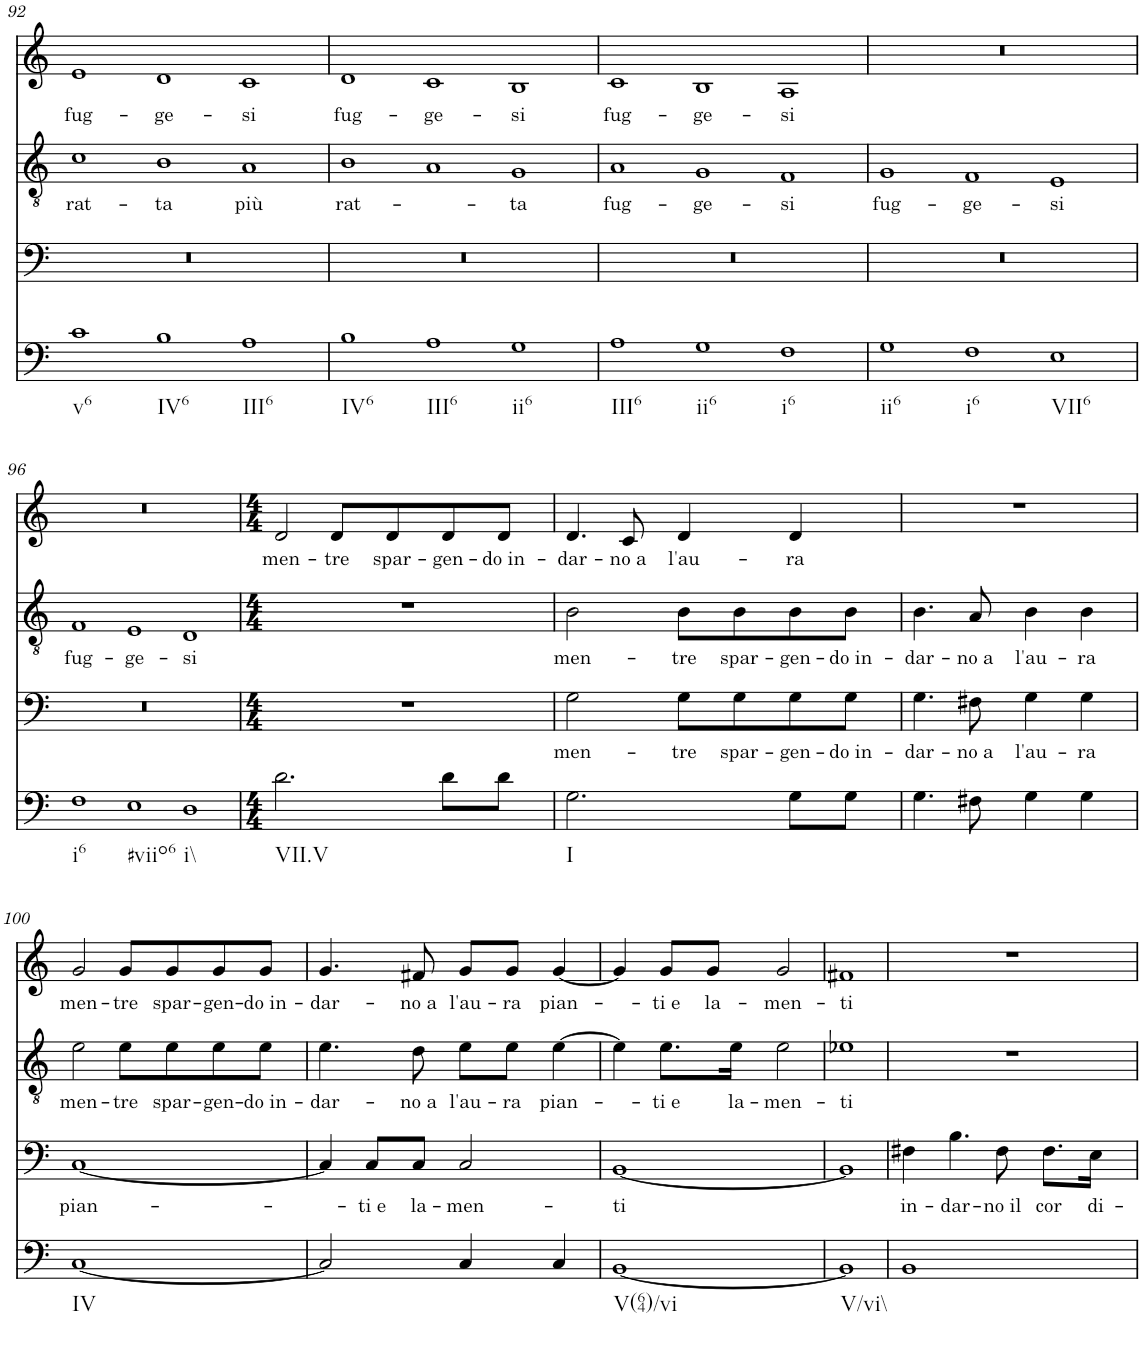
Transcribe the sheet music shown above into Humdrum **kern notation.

**kern	**kern	**text	**kern	**text	**kern	**text
*part4	*part3	*part3	*part2	*part2	*part1	*part1
*staff4	*staff3	*staff3	*staff2	*staff2	*staff1	*staff1
*I"unbenannt4	*I"unbenannt3	*	*I"unbenannt2	*	*I"unbenannt1	*
!!LO:PB:g=z
*clefF4	*clefF4	*	*clefGv2	*	*clefG2	*
*k[]	*k[]	*	*k[]	*	*k[]	*
*M3/1	*M3/1	*	*M3/1	*	*M3/1	*
=92	=92	=92	=92	=92	=92	=92
!LO:TX:b:t=v6	!	!	!	!	!	!
!	!	!	!	!LO:LY:b	!	!LO:LY:b
1c	0.r	.	1c	rat-	1e	fug-
!LO:TX:b:t=IV6	!	!	!	!	!	!
!	!	!	!	!LO:LY:b	!	!LO:LY:b
1B	.	.	1B	ta	1d	ge-
!LO:TX:b:t=III6	!	!	!	!	!	!
!	!	!	!	!LO:LY:b	!	!LO:LY:b
1A	.	.	1A	più	1c	si
=93	=93	=93	=93	=93	=93	=93
!LO:TX:b:t=IV6	!	!	!	!	!	!
!	!	!	!	!LO:LY:b	!	!LO:LY:b
1B	0.r	.	1B	rat-	1d	fug-
!LO:TX:b:t=III6	!	!	!	!	!	!
!	!	!	!	!	!	!LO:LY:b
1A	.	.	1A	.	1c	ge-
!LO:TX:b:t=ii6	!	!	!	!	!	!
!	!	!	!	!LO:LY:b	!	!LO:LY:b
1G	.	.	1G	ta	1B	si
=94	=94	=94	=94	=94	=94	=94
!LO:TX:b:t=III6	!	!	!	!	!	!
!	!	!	!	!LO:LY:b	!	!LO:LY:b
1A	0.r	.	1A	fug-	1c	fug-
!LO:TX:b:t=ii6	!	!	!	!	!	!
!	!	!	!	!LO:LY:b	!	!LO:LY:b
1G	.	.	1G	ge-	1B	ge-
!LO:TX:b:t=i6	!	!	!	!	!	!
!	!	!	!	!LO:LY:b	!	!LO:LY:b
1F	.	.	1F	si	1A	si
=95	=95	=95	=95	=95	=95	=95
!LO:TX:b:t=ii6	!	!	!	!	!	!
!	!	!	!	!LO:LY:b	!	!
1G	0.r	.	1G	fug-	0.r	.
!LO:TX:b:t=i6	!	!	!	!	!	!
!	!	!	!	!LO:LY:b	!	!
1F	.	.	1F	ge-	.	.
!LO:TX:b:t=VII6	!	!	!	!	!	!
!	!	!	!	!LO:LY:b	!	!
1E	.	.	1E	si	.	.
!!LO:LB:g=z
=96	=96	=96	=96	=96	=96	=96
!LO:TX:b:t=i6	!	!	!	!	!	!
!	!	!	!	!LO:LY:b	!	!
1F	0.r	.	1F	fug-	0.r	.
!LO:TX:b:t=#viio6	!	!	!	!	!	!
!	!	!	!	!LO:LY:b	!	!
1E	.	.	1E	ge-	.	.
!LO:TX:b:t=i\\	!	!	!	!	!	!
!	!	!	!	!LO:LY:b	!	!
1D	.	.	1D	si	.	.
=97	=97	=97	=97	=97	=97	=97
*M4/4	*M4/4	*	*M4/4	*	*M4/4	*
!LO:TX:b:t=VII.V	!	!	!	!	!	!
!	!	!	!	!	!	!LO:LY:b
2.d\	1r	.	1r	.	2d/	men-
!	!	!	!	!	!	!LO:LY:b
.	.	.	.	.	8d/L	tre
!	!	!	!	!	!	!LO:LY:b
.	.	.	.	.	8d/	spar-
!	!	!	!	!	!	!LO:LY:b
8d\L	.	.	.	.	8d/	gen-
!	!	!	!	!	!	!LO:LY:b
8d\J	.	.	.	.	8d/J	do in-
=98	=98	=98	=98	=98	=98	=98
!LO:TX:b:t=I	!	!	!	!	!	!
!	!	!LO:LY:b	!	!LO:LY:b	!	!LO:LY:b
2.G\	2G\	men-	2B\	men-	4.d/	dar-
!	!	!	!	!	!	!LO:LY:b
.	.	.	.	.	8c/	no a
!	!	!LO:LY:b	!	!LO:LY:b	!	!LO:LY:b
.	8G\L	tre	8B\L	tre	4d/	l'au-
!	!	!LO:LY:b	!	!LO:LY:b	!	!
.	8G\	spar-	8B\	spar-	.	.
!	!	!LO:LY:b	!	!LO:LY:b	!	!LO:LY:b
8G\L	8G\	gen-	8B\	gen-	4d/	ra
!	!	!LO:LY:b	!	!LO:LY:b	!	!
8G\J	8G\J	do in-	8B\J	do in-	.	.
=99	=99	=99	=99	=99	=99	=99
!	!	!LO:LY:b	!	!LO:LY:b	!	!
4.G\	4.G\	dar-	4.B\	dar-	1r	.
!	!	!LO:LY:b	!	!LO:LY:b	!	!
8F#X\	8F#X\	no a	8A/	no a	.	.
!	!	!LO:LY:b	!	!LO:LY:b	!	!
4G\	4G\	l'au-	4B\	l'au-	.	.
!	!	!LO:LY:b	!	!LO:LY:b	!	!
4G\	4G\	ra	4B\	ra	.	.
!!LO:LB:g=z
=100	=100	=100	=100	=100	=100	=100
!LO:TX:b:t=IV	!	!	!	!	!	!
!	!	!LO:LY:b	!	!LO:LY:b	!	!LO:LY:b
[1C	[1C	pian-	2e\	men-	2g/	men-
!	!	!	!	!LO:LY:b	!	!LO:LY:b
.	.	.	8e\L	tre	8g/L	tre
!	!	!	!	!LO:LY:b	!	!LO:LY:b
.	.	.	8e\	spar-	8g/	spar-
!	!	!	!	!LO:LY:b	!	!LO:LY:b
.	.	.	8e\	gen-	8g/	gen-
!	!	!	!	!LO:LY:b	!	!LO:LY:b
.	.	.	8e\J	do in-	8g/J	do in-
=101	=101	=101	=101	=101	=101	=101
!	!	!	!	!LO:LY:b	!	!LO:LY:b
2C/]	4C/]	.	4.e\	dar-	4.g/	dar-
!	!	!LO:LY:b	!	!	!	!
.	8C/L	ti e	.	.	.	.
!	!	!LO:LY:b	!	!LO:LY:b	!	!LO:LY:b
.	8C/J	la-	8d\	no a	8f#X/	no a
!	!	!LO:LY:b	!	!LO:LY:b	!	!LO:LY:b
4C/	2C/	men-	8e\L	l'au-	8g/L	l'au-
!	!	!	!	!LO:LY:b	!	!LO:LY:b
.	.	.	8e\J	ra	8g/J	ra
!	!	!	!	!LO:LY:b	!	!LO:LY:b
4C/	.	.	[4e\	pian-	[4g/	pian-
=102	=102	=102	=102	=102	=102	=102
!LO:TX:b:t=V(64)/vi	!	!	!	!	!	!
!	!	!LO:LY:b	!	!	!	!
[1BB	[1BB	ti	4e\]	.	4g/]	.
!	!	!	!	!LO:LY:b	!	!LO:LY:b
.	.	.	8.e\L	ti e	8g/L	ti e
!	!	!	!	!	!	!LO:LY:b
.	.	.	.	.	8g/J	la-
!	!	!	!	!LO:LY:b	!	!
.	.	.	16e\Jk	la-	.	.
!	!	!	!	!LO:LY:b	!	!LO:LY:b
.	.	.	2e\	men-	2g/	men-
=103	=103	=103	=103	=103	=103	=103
!LO:TX:b:t=V/vi\\	!	!	!	!	!	!
!	!	!	!	!LO:LY:b	!	!LO:LY:b
1BB]	1BB]	.	1e-X	ti	1f#X	ti
=104	=104	=104	=104	=104	=104	=104
!	!	!LO:LY:b	!	!	!	!
1BB	4F#X\	in-	1r	.	1r	.
!	!	!LO:LY:b	!	!	!	!
.	4.B\	dar-	.	.	.	.
!	!	!LO:LY:b	!	!	!	!
.	8F#\	no il	.	.	.	.
!	!	!LO:LY:b	!	!	!	!
.	8.F#\L	cor	.	.	.	.
!	!	!LO:LY:b	!	!	!	!
.	16E\Jk	di-	.	.	.	.
=	=	=	=	=	=	=
*-	*-	*-	*-	*-	*-	*-
